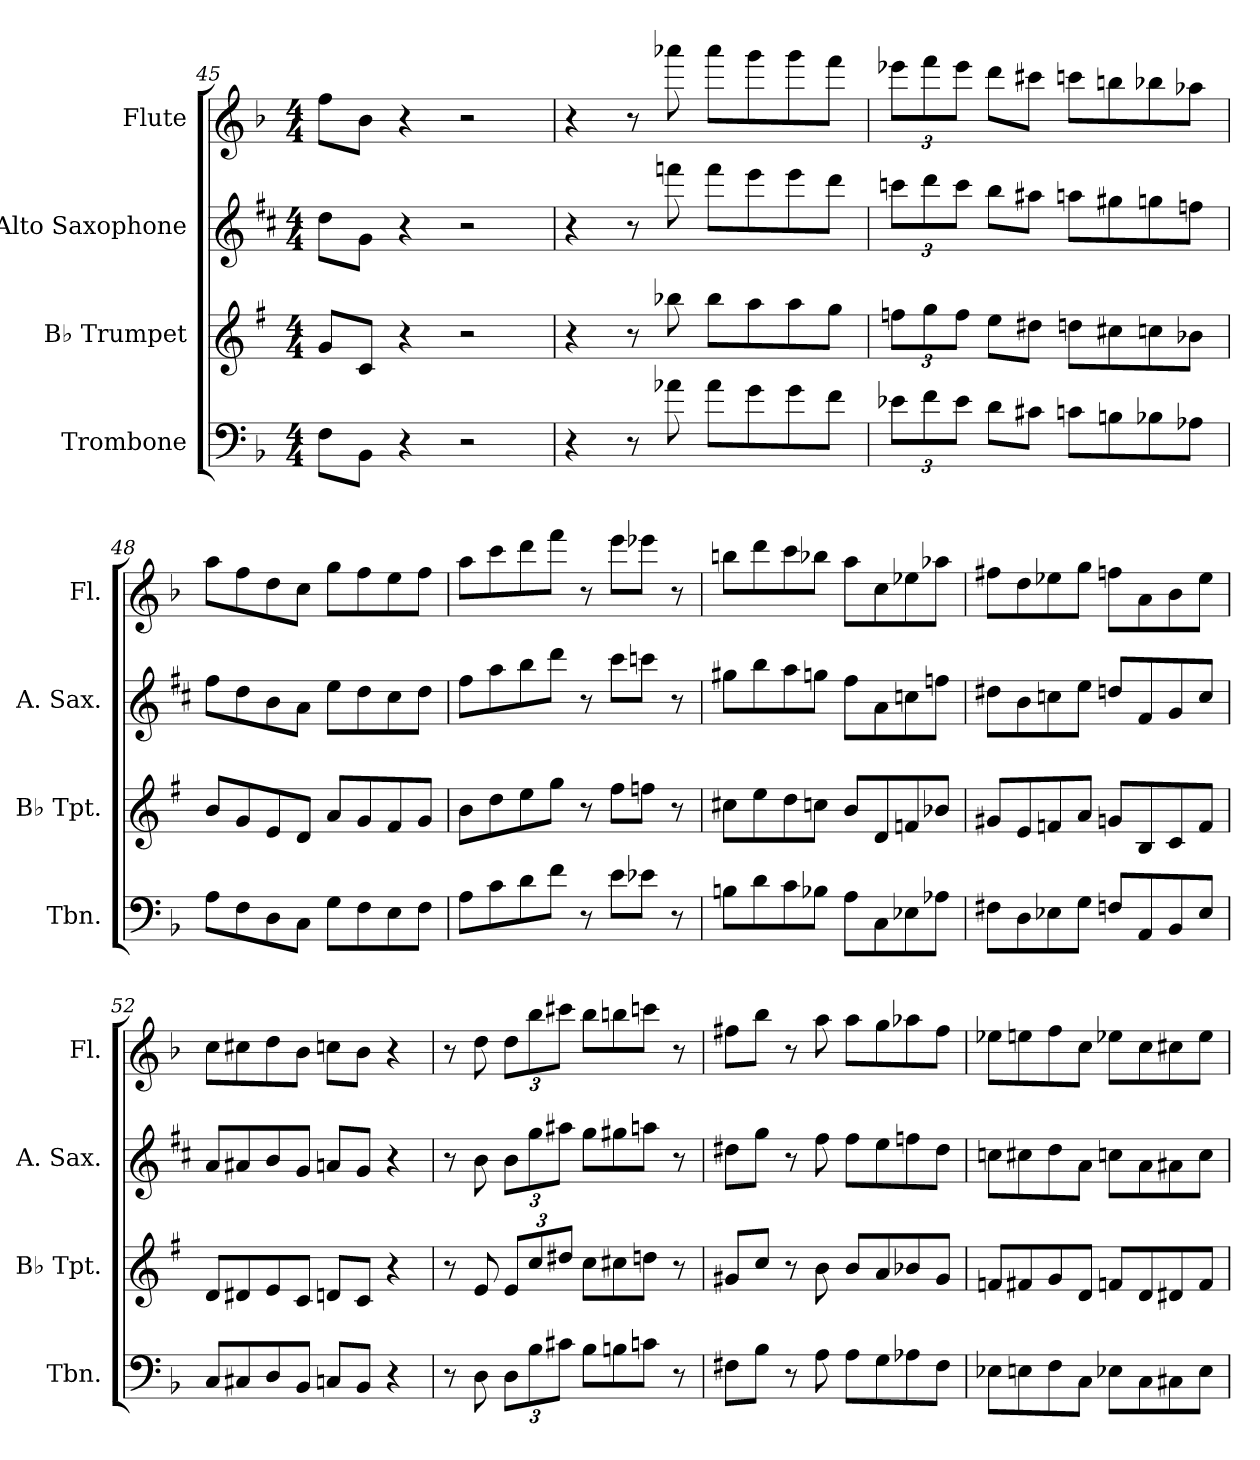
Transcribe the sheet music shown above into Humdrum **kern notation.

**kern	**kern	**kern	**kern
*part4	*part3	*part2	*part1
*staff4	*staff3	*staff2	*staff1
*I"Trombone	*I"B♭ Trumpet	*I"Alto Saxophone	*I"Flute
*I'Tbn.	*I'B♭ Tpt.	*I'A. Sax.	*I'Fl.
*clefF4	*clefG2	*clefG2	*clefG2
*	*ITrd1c2	*ITrd5c9	*
*k[b-]	*k[b-]	*k[b-]	*k[b-]
*M4/4	*M4/4	*M4/4	*M4/4
=45	=45	=45	=45
8F\L	8f/L	8f\L	8ff\L
8BB-\J	8B-/J	8B-\J	8b-\J
4r	4r	4r	4r
2r	2r	2r	2r
=46	=46	=46	=46
4r	4r	4r	4r
8r	8r	8r	8r
8a-X\	8aa-X\	8aa-X\	8aaa-X\
8a-\L	8aa-\L	8aa-\L	8aaa-\L
8g\	8gg\	8gg\	8ggg\
8g\	8gg\	8gg\	8ggg\
8f\J	8ff\J	8ff\J	8fff\J
=47	=47	=47	=47
*Xbrackettup	*Xbrackettup	*Xbrackettup	*Xbrackettup
12e-X\L	12ee-X\L	12ee-X\L	12eee-X\L
12f\	12ff\	12ff\	12fff\
12e-\J	12ee-\J	12ee-\J	12eee-\J
8d\L	8dd\L	8dd\L	8ddd\L
8c#X\J	8cc#X\J	8cc#X\J	8ccc#X\J
8cn\L	8ccn\L	8ccn\L	8cccn\L
8Bn\	8bn\	8bn\	8bbn\
8B-X\	8b-X\	8b-X\	8bb-X\
8A-X\J	8a-X\J	8a-X\J	8aa-X\J
!!LO:LB:g=z
=48	=48	=48	=48
8A\L	8a/L	8a\L	8aa\L
8F\	8f/	8f\	8ff\
8D\	8d/	8d\	8dd\
8C\J	8c/J	8c\J	8cc\J
8G\L	8g/L	8g\L	8gg\L
8F\	8f/	8f\	8ff\
8E\	8e/	8e\	8ee\
8F\J	8f/J	8f\J	8ff\J
=49	=49	=49	=49
8A\L	8a\L	8a\L	8aa\L
8c\	8cc\	8cc\	8ccc\
8d\	8dd\	8dd\	8ddd\
8f\J	8ff\J	8ff\J	8fff\J
8r	8r	8r	8r
8e\L	8ee\L	8ee\L	8eee\L
8e-X\J	8ee-X\J	8ee-X\J	8eee-X\J
8r	8r	8r	8r
=50	=50	=50	=50
8Bn\L	8bn\L	8bn\L	8bbn\L
8d\	8dd\	8dd\	8ddd\
8c\	8cc\	8cc\	8ccc\
8B-X\J	8b-X\J	8b-X\J	8bb-X\J
8A\L	8a/L	8a\L	8aa\L
8C\	8c/	8c\	8cc\
8E-X\	8e-X/	8e-X\	8ee-X\
8A-X\J	8a-X/J	8a-X\J	8aa-X\J
=51	=51	=51	=51
8F#X\L	8f#X/L	8f#X\L	8ff#X\L
8D\	8d/	8d\	8dd\
8E-X\	8e-X/	8e-X\	8ee-X\
8G\J	8g/J	8g\J	8gg\J
8Fn/L	8fn/L	8fn/L	8ffn\L
8AA/	8A/	8A/	8a\
8BB-/	8B-/	8B-/	8b-\
8E-/J	8e-/J	8e-/J	8ee-\J
!!LO:LB:g=z
=52	=52	=52	=52
8C/L	8c/L	8c/L	8cc\L
8C#X/	8c#X/	8c#X/	8cc#X\
8D/	8d/	8d/	8dd\
8BB-/J	8B-/J	8B-/J	8b-\J
8Cn/L	8cn/L	8cn/L	8ccn\L
8BB-/J	8B-/J	8B-/J	8b-\J
4r	4r	4r	4r
=53	=53	=53	=53
8r	8r	8r	8r
8D\	8d/	8d\	8dd\
12D\L	12d/L	12d\L	12dd\L
12B-\	12b-/	12b-\	12bb-\
12c#X\J	12cc#X/J	12cc#X\J	12ccc#X\J
8B-\L	8b-\L	8b-\L	8bb-\L
8Bn\	8bn\	8bn\	8bbn\
8cn\J	8ccn\J	8ccn\J	8cccn\J
8r	8r	8r	8r
=54	=54	=54	=54
8F#X\L	8f#X/L	8f#X\L	8ff#X\L
8B-\J	8b-/J	8b-\J	8bb-\J
8r	8r	8r	8r
8A\	8a\	8a\	8aa\
8A\L	8a/L	8a\L	8aa\L
8G\	8g/	8g\	8gg\
8A-X\	8a-X/	8a-X\	8aa-X\
8F#\J	8f#/J	8f#\J	8ff#\J
=55	=55	=55	=55
8E-X\L	8e-X/L	8e-X\L	8ee-X\L
8En\	8en/	8en\	8een\
8F\	8f/	8f\	8ff\
8C\J	8c/J	8c\J	8cc\J
8E-X\L	8e-X/L	8e-X\L	8ee-X\L
8C\	8c/	8c\	8cc\
8C#X\	8c#X/	8c#X\	8cc#X\
8E-\J	8e-/J	8e-\J	8ee-\J
=	=	=	=
*-	*-	*-	*-
